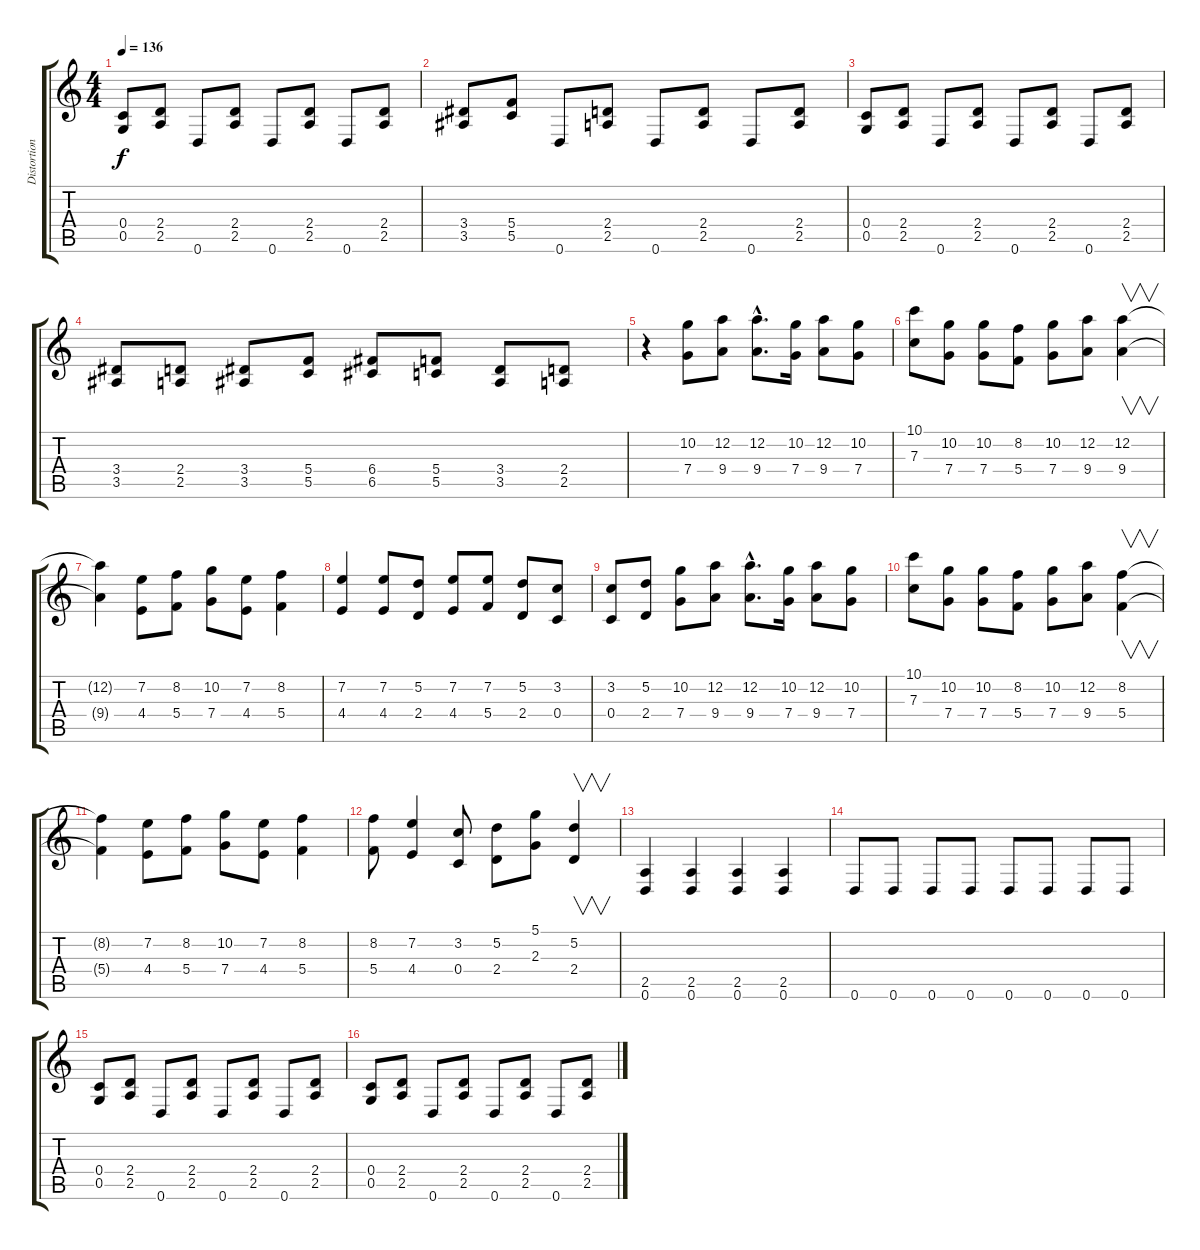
\track ("Distortion Guitar 2" "Distortion") {instrument distortionguitar}
\staff {score tabs}
\tuning (D4 A3 F3 C3 G2 D2) {hide}
\ts (4 4)
\tempo 136
\clef g2
\ks c
(0.4 0.5).8{dy f} (2.4 2.5).8 0.6.8 (2.4 2.5).8 0.6.8 (2.4 2.5).8 0.6.8 (2.4 2.5).8 |
(3.4 3.5).8 (5.4 5.5).8 0.6.8 (2.4 2.5).8 0.6.8 (2.4 2.5).8 0.6.8 (2.4 2.5).8 |
(0.4 0.5).8 (2.4 2.5).8 0.6.8 (2.4 2.5).8 0.6.8 (2.4 2.5).8 0.6.8 (2.4 2.5).8 |
(3.4 3.5).8 (2.4 2.5).8 (3.4 3.5).8 (5.4 5.5).8 (6.4 6.5).8 (5.4 5.5).8 (3.4 3.5).8 (2.4 2.5).8 |
r.4 (10.2 7.4).8{instrument overdrivenguitar} (12.2 9.4).8 (12.2{hac} 9.4{hac}).8{d} (10.2 7.4).16 (12.2 9.4).8 (10.2 7.4).8 |
(10.1 7.3).8 (10.2 7.4).8 (10.2 7.4).8 (8.2 5.4).8 (10.2 7.4).8 (12.2 9.4).8 (12.2 9.4).4{v} |
(12.2{t} 9.4{t}).4 (7.2 4.4).8 (8.2 5.4).8 (10.2 7.4).8 (7.2 4.4).8 (8.2 5.4).4 |
(7.2 4.4).4 (7.2 4.4).8 (5.2 2.4).8 (7.2 4.4).8 (7.2 5.4).8 (5.2 2.4).8 (3.2 0.4).8 |
(3.2 0.4).8 (5.2 2.4).8 (10.2 7.4).8 (12.2 9.4).8 (12.2{hac} 9.4{hac}).8{d} (10.2 7.4).16 (12.2 9.4).8 (10.2 7.4).8 |
(10.1 7.3).8 (10.2 7.4).8 (10.2 7.4).8 (8.2 5.4).8 (10.2 7.4).8 (12.2 9.4).8 (8.2 5.4).4{v} |
(8.2{t} 5.4{t}).4 (7.2 4.4).8 (8.2 5.4).8 (10.2 7.4).8 (7.2 4.4).8 (8.2 5.4).4 |
(8.2 5.4).8 (7.2 4.4).4 (3.2 0.4).8 (5.2 2.4).8 (5.1 2.3).8 (5.2 2.4).4{v instrument guitarharmonics} |
(2.5 0.6).4{instrument distortionguitar} (2.5 0.6).4 (2.5 0.6).4 (2.5 0.6).4 |
0.6.8 0.6.8 0.6.8 0.6.8 0.6.8 0.6.8 0.6.8 0.6.8 |
(0.4 0.5).8 (2.4 2.5).8 0.6.8 (2.4 2.5).8 0.6.8 (2.4 2.5).8 0.6.8 (2.4 2.5).8 |
(0.4 0.5).8 (2.4 2.5).8 0.6.8 (2.4 2.5).8 0.6.8 (2.4 2.5).8 0.6.8 (2.4 2.5).8
